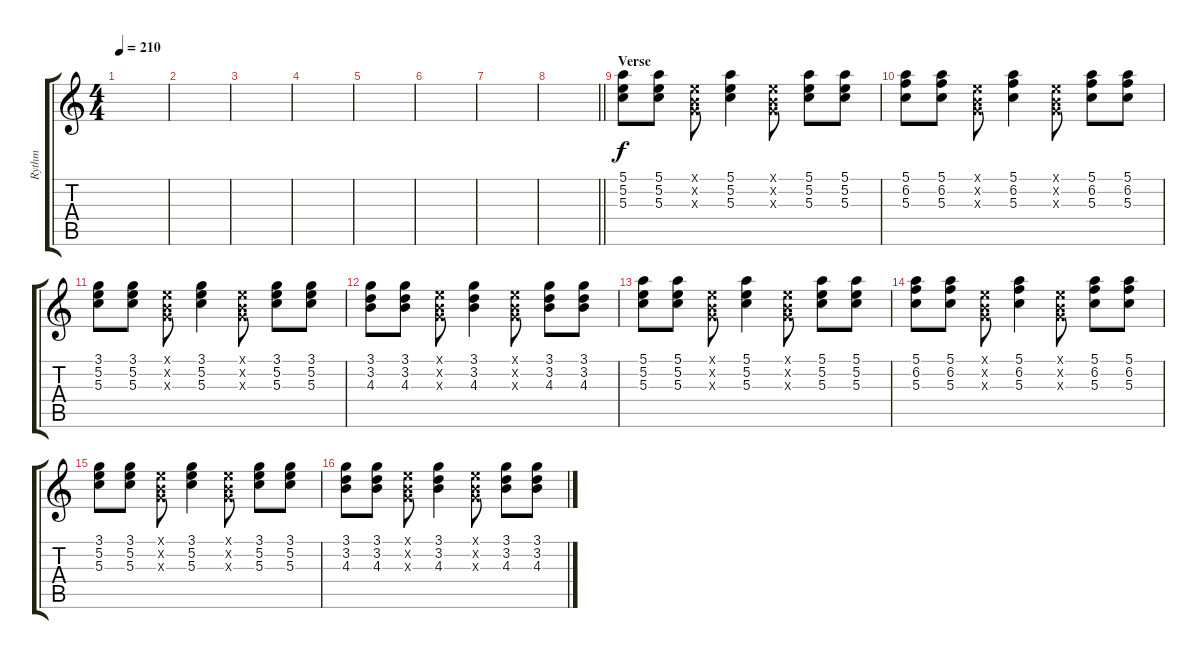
\track ("Rythm" "Rythm") {instrument electricguitarclean}
\staff {score tabs}
\tuning (E4 B3 G3 D3 A2 E2) {hide}
\ts (4 4)
\tempo 210
\clef g2
\ks c
|
|
|
|
|
|
|
\barLineRight lightlight
|
\section ("" "Verse")
(5.1 5.2 5.3).8 (5.1 5.2 5.3).8 (0.1{x} 0.2{x} 0.3{x}).8 (5.1 5.2 5.3).4 (0.1{x} 0.2{x} 0.3{x}).8 (5.1 5.2 5.3).8 (5.1 5.2 5.3).8 |
(5.1 6.2 5.3).8 (5.1 6.2 5.3).8 (0.1{x} 0.2{x} 0.3{x}).8 (5.1 6.2 5.3).4 (0.1{x} 0.2{x} 0.3{x}).8 (5.1 6.2 5.3).8 (5.1 6.2 5.3).8 |
(3.1 5.2 5.3).8 (3.1 5.2 5.3).8 (0.1{x} 0.2{x} 0.3{x}).8 (3.1 5.2 5.3).4 (0.1{x} 0.2{x} 0.3{x}).8 (3.1 5.2 5.3).8 (3.1 5.2 5.3).8 |
(3.1 3.2 4.3).8 (3.1 3.2 4.3).8 (0.1{x} 0.2{x} 0.3{x}).8 (3.1 3.2 4.3).4 (0.1{x} 0.2{x} 0.3{x}).8 (3.1 3.2 4.3).8 (3.1 3.2 4.3).8 |
(5.1 5.2 5.3).8 (5.1 5.2 5.3).8 (0.1{x} 0.2{x} 0.3{x}).8 (5.1 5.2 5.3).4 (0.1{x} 0.2{x} 0.3{x}).8 (5.1 5.2 5.3).8 (5.1 5.2 5.3).8 |
(5.1 6.2 5.3).8 (5.1 6.2 5.3).8 (0.1{x} 0.2{x} 0.3{x}).8 (5.1 6.2 5.3).4 (0.1{x} 0.2{x} 0.3{x}).8 (5.1 6.2 5.3).8 (5.1 6.2 5.3).8 |
(3.1 5.2 5.3).8 (3.1 5.2 5.3).8 (0.1{x} 0.2{x} 0.3{x}).8 (3.1 5.2 5.3).4 (0.1{x} 0.2{x} 0.3{x}).8 (3.1 5.2 5.3).8 (3.1 5.2 5.3).8 |
(3.1 3.2 4.3).8 (3.1 3.2 4.3).8 (0.1{x} 0.2{x} 0.3{x}).8 (3.1 3.2 4.3).4 (0.1{x} 0.2{x} 0.3{x}).8 (3.1 3.2 4.3).8 (3.1 3.2 4.3).8
